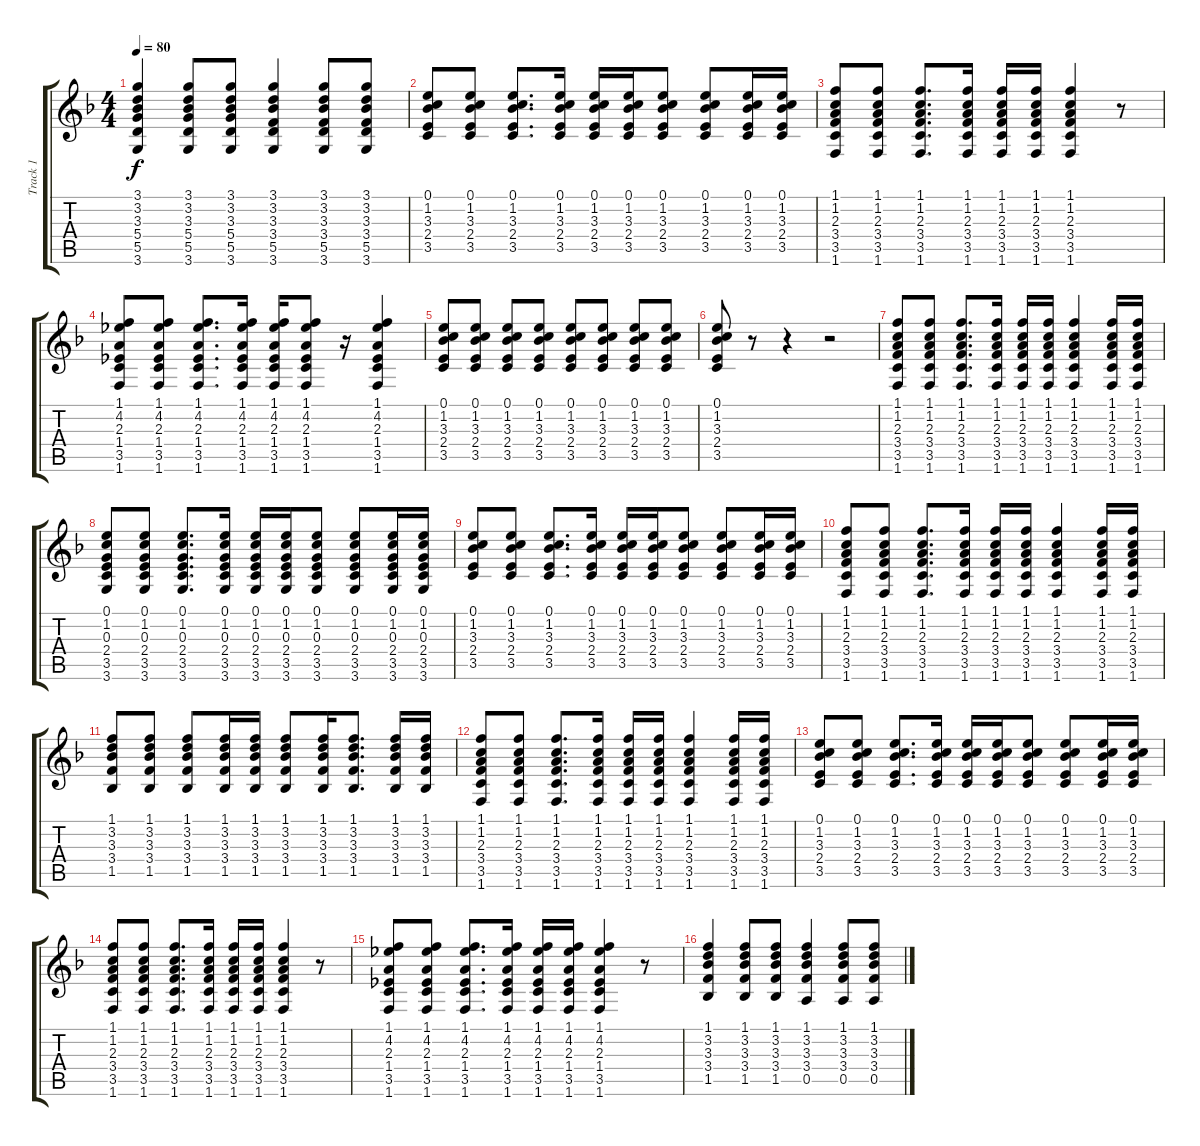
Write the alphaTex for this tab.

\track ("Track 1" "Track 1") {instrument acousticguitarsteel}
\staff {score tabs}
\tuning (E4 B3 G3 D3 A2 E2) {hide}
\ts (4 4)
\tempo 80
\clef g2
\ks f
(3.1 3.2 3.3 5.4 5.5 3.6).4{dy f} (3.1 3.2 3.3 5.4 5.5 3.6).8 (3.1 3.2 3.3 5.4 5.5 3.6).8 (3.1 3.2 3.3 3.4 5.5 3.6).4 (3.1 3.2 3.3 3.4 5.5 3.6).8 (3.1 3.2 3.3 3.4 5.5 3.6).8 |
(0.1 1.2 3.3 2.4 3.5).8 (0.1 1.2 3.3 2.4 3.5).8 (0.1 1.2 3.3 2.4 3.5).8{d} (0.1 1.2 3.3 2.4 3.5).16 (0.1 1.2 3.3 2.4 3.5).16 (0.1 1.2 3.3 2.4 3.5).16 (0.1 1.2 3.3 2.4 3.5).8 (0.1 1.2 3.3 2.4 3.5).8 (0.1 1.2 3.3 2.4 3.5).16 (0.1 1.2 3.3 2.4 3.5).16 |
(1.1 1.2 2.3 3.4 3.5 1.6).8 (1.1 1.2 2.3 3.4 3.5 1.6).8 (1.1 1.2 2.3 3.4 3.5 1.6).8{d} (1.1 1.2 2.3 3.4 3.5 1.6).16 (1.1 1.2 2.3 3.4 3.5 1.6).16 (1.1 1.2 2.3 3.4 3.5 1.6).16 (1.1 1.2 2.3 3.4 3.5 1.6).4 r.8 |
(1.1 4.2 2.3 1.4 3.5 1.6).8 (1.1 4.2 2.3 1.4 3.5 1.6).8 (1.1 4.2 2.3 1.4 3.5 1.6).8{d} (1.1 4.2 2.3 1.4 3.5 1.6).16 (1.1 4.2 2.3 1.4 3.5 1.6).16 (1.1 4.2 2.3 1.4 3.5 1.6).8 r.16 (1.1 4.2 2.3 1.4 3.5 1.6).4 |
(0.1 1.2 3.3 2.4 3.5).8 (0.1 1.2 3.3 2.4 3.5).8 (0.1 1.2 3.3 2.4 3.5).8 (0.1 1.2 3.3 2.4 3.5).8 (0.1 1.2 3.3 2.4 3.5).8 (0.1 1.2 3.3 2.4 3.5).8 (0.1 1.2 3.3 2.4 3.5).8 (0.1 1.2 3.3 2.4 3.5).8 |
(0.1 1.2 3.3 2.4 3.5).8 r.8 r.4 r.2 |
(1.1 1.2 2.3 3.4 3.5 1.6).8 (1.1 1.2 2.3 3.4 3.5 1.6).8 (1.1 1.2 2.3 3.4 3.5 1.6).8{d} (1.1 1.2 2.3 3.4 3.5 1.6).16 (1.1 1.2 2.3 3.4 3.5 1.6).16 (1.1 1.2 2.3 3.4 3.5 1.6).16 (1.1 1.2 2.3 3.4 3.5 1.6).4 (1.1 1.2 2.3 3.4 3.5 1.6).16 (1.1 1.2 2.3 3.4 3.5 1.6).16 |
(0.1 1.2 0.3 2.4 3.5 3.6).8 (0.1 1.2 0.3 2.4 3.5 3.6).8 (0.1 1.2 0.3 2.4 3.5 3.6).8{d} (0.1 1.2 0.3 2.4 3.5 3.6).16 (0.1 1.2 0.3 2.4 3.5 3.6).16 (0.1 1.2 0.3 2.4 3.5 3.6).16 (0.1 1.2 0.3 2.4 3.5 3.6).8 (0.1 1.2 0.3 2.4 3.5 3.6).8 (0.1 1.2 0.3 2.4 3.5 3.6).16 (0.1 1.2 0.3 2.4 3.5 3.6).16 |
(0.1 1.2 3.3 2.4 3.5).8 (0.1 1.2 3.3 2.4 3.5).8 (0.1 1.2 3.3 2.4 3.5).8{d} (0.1 1.2 3.3 2.4 3.5).16 (0.1 1.2 3.3 2.4 3.5).16 (0.1 1.2 3.3 2.4 3.5).16 (0.1 1.2 3.3 2.4 3.5).8 (0.1 1.2 3.3 2.4 3.5).8 (0.1 1.2 3.3 2.4 3.5).16 (0.1 1.2 3.3 2.4 3.5).16 |
(1.1 1.2 2.3 3.4 3.5 1.6).8 (1.1 1.2 2.3 3.4 3.5 1.6).8 (1.1 1.2 2.3 3.4 3.5 1.6).8{d} (1.1 1.2 2.3 3.4 3.5 1.6).16 (1.1 1.2 2.3 3.4 3.5 1.6).16 (1.1 1.2 2.3 3.4 3.5 1.6).16 (1.1 1.2 2.3 3.4 3.5 1.6).4 (1.1 1.2 2.3 3.4 3.5 1.6).16 (1.1 1.2 2.3 3.4 3.5 1.6).16 |
(1.1 3.2 3.3 3.4 1.5).8 (1.1 3.2 3.3 3.4 1.5).8 (1.1 3.2 3.3 3.4 1.5).8 (1.1 3.2 3.3 3.4 1.5).16 (1.1 3.2 3.3 3.4 1.5).16 (1.1 3.2 3.3 3.4 1.5).8 (1.1 3.2 3.3 3.4 1.5).16 (1.1 3.2 3.3 3.4 1.5).8{d} (1.1 3.2 3.3 3.4 1.5).16 (1.1 3.2 3.3 3.4 1.5).16 |
(1.1 1.2 2.3 3.4 3.5 1.6).8 (1.1 1.2 2.3 3.4 3.5 1.6).8 (1.1 1.2 2.3 3.4 3.5 1.6).8{d} (1.1 1.2 2.3 3.4 3.5 1.6).16 (1.1 1.2 2.3 3.4 3.5 1.6).16 (1.1 1.2 2.3 3.4 3.5 1.6).16 (1.1 1.2 2.3 3.4 3.5 1.6).4 (1.1 1.2 2.3 3.4 3.5 1.6).16 (1.1 1.2 2.3 3.4 3.5 1.6).16 |
(0.1 1.2 3.3 2.4 3.5).8 (0.1 1.2 3.3 2.4 3.5).8 (0.1 1.2 3.3 2.4 3.5).8{d} (0.1 1.2 3.3 2.4 3.5).16 (0.1 1.2 3.3 2.4 3.5).16 (0.1 1.2 3.3 2.4 3.5).16 (0.1 1.2 3.3 2.4 3.5).8 (0.1 1.2 3.3 2.4 3.5).8 (0.1 1.2 3.3 2.4 3.5).16 (0.1 1.2 3.3 2.4 3.5).16 |
(1.1 1.2 2.3 3.4 3.5 1.6).8 (1.1 1.2 2.3 3.4 3.5 1.6).8 (1.1 1.2 2.3 3.4 3.5 1.6).8{d} (1.1 1.2 2.3 3.4 3.5 1.6).16 (1.1 1.2 2.3 3.4 3.5 1.6).16 (1.1 1.2 2.3 3.4 3.5 1.6).16 (1.1 1.2 2.3 3.4 3.5 1.6).4 r.8 |
(1.1 4.2 2.3 1.4 3.5 1.6).8 (1.1 4.2 2.3 1.4 3.5 1.6).8 (1.1 4.2 2.3 1.4 3.5 1.6).8{d} (1.1 4.2 2.3 1.4 3.5 1.6).16 (1.1 4.2 2.3 1.4 3.5 1.6).16 (1.1 4.2 2.3 1.4 3.5 1.6).16 (1.1 4.2 2.3 1.4 3.5 1.6).4 r.8 |
(1.1 3.2 3.3 3.4 1.5).4 (1.1 3.2 3.3 3.4 1.5).8 (1.1 3.2 3.3 3.4 1.5).8 (1.1 3.2 3.3 3.4 0.5).4 (1.1 3.2 3.3 3.4 0.5).8 (1.1 3.2 3.3 3.4 0.5).8
